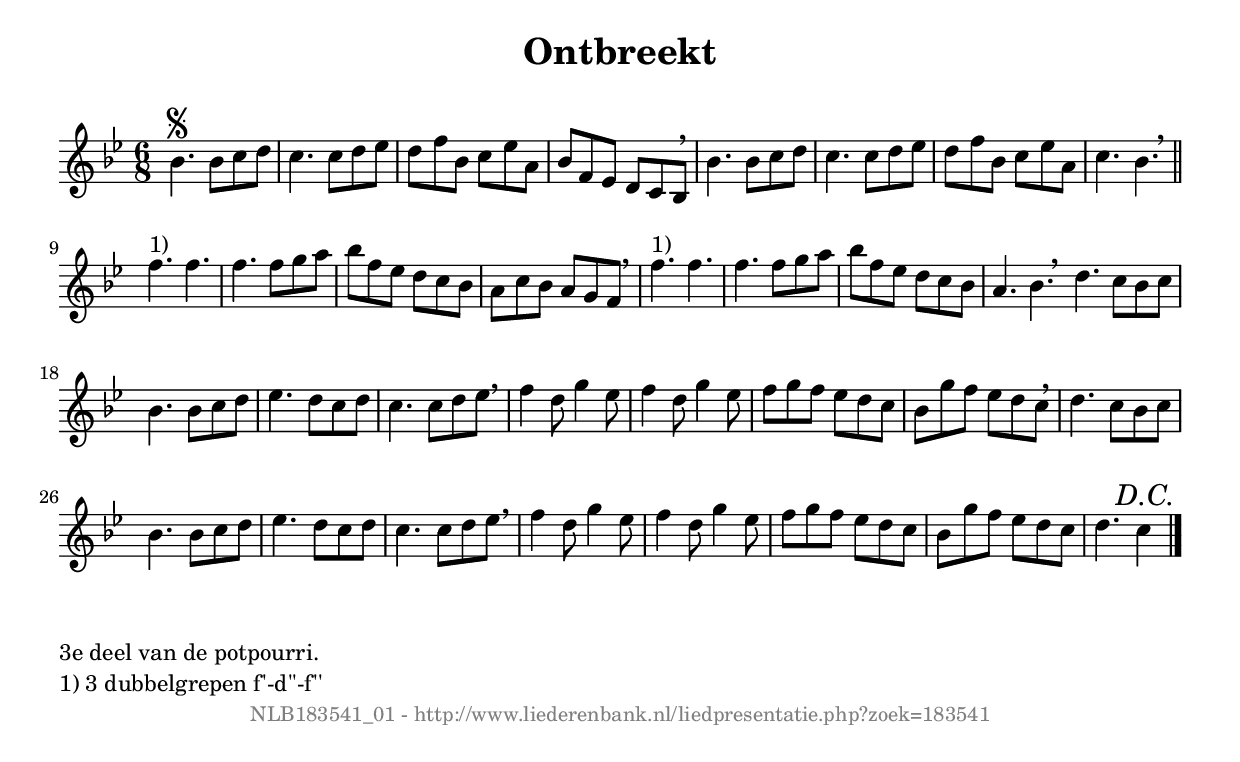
%
% produced by wce2krn 1.64 (7 June 2014)
%
\version"2.16"
#(append! paper-alist '(("long" . (cons (* 210 mm) (* 2000 mm)))))
#(set-default-paper-size "long")
sb = {\breathe}
mBreak = {\breathe }
bBreak = {\breathe }
x = {\once\override NoteHead #'style = #'cross }
gl=\glissando
itime={\override Staff.TimeSignature #'stencil = ##f }
ficta = {\once\set suggestAccidentals = ##t}
fine = {\once\override Score.RehearsalMark #'self-alignment-X = #1 \mark \markup {\italic{Fine}}}
dc = {\once\override Score.RehearsalMark #'self-alignment-X = #1 \mark \markup {\italic{D.C.}}}
dcf = {\once\override Score.RehearsalMark #'self-alignment-X = #1 \mark \markup {\italic{D.C. al Fine}}}
dcc = {\once\override Score.RehearsalMark #'self-alignment-X = #1 \mark \markup {\italic{D.C. al Coda}}}
ds = {\once\override Score.RehearsalMark #'self-alignment-X = #1 \mark \markup {\italic{D.S.}}}
dsf = {\once\override Score.RehearsalMark #'self-alignment-X = #1 \mark \markup {\italic{D.S. al Fine}}}
dsc = {\once\override Score.RehearsalMark #'self-alignment-X = #1 \mark \markup {\italic{D.S. al Coda}}}
pv = {\set Score.repeatCommands = #'((volta "1"))}
sv = {\set Score.repeatCommands = #'((volta "2"))}
tv = {\set Score.repeatCommands = #'((volta "3"))}
qv = {\set Score.repeatCommands = #'((volta "4"))}
xv = {\set Score.repeatCommands = #'((volta #f))}
\header{ tagline = ""
title = "Ontbreekt"
}
\score {{
\key bes \major
\relative g'
{
\set melismaBusyProperties = #'()
\time 6/8
\tempo 4=120
\override Score.MetronomeMark #'transparent = ##t
\override Score.RehearsalMark #'break-visibility = #(vector #t #t #f)
bes4.\segno bes8 c d c4. c8 d es d f bes, c es a, bes f es d c bes \sb bes'4. bes8 c d c4. c8 d es d f bes, c es a, c4. bes \bar "||" \bBreak
f'4.^"1)" f f f8 g a bes f es d c bes a c bes a g f \sb f'4.^"1)" f f f8 g a bes f es d c bes a4. bes \bar ":|:" \bBreak
d4. c8 bes c bes4. bes8 c d es4. d8 c d c4. c8 d es \sb f4 d8 g4 es8 f4 d8 g4 es8 f g f es d c bes g' f es d c \mBreak \bar "|"
d4. c8 bes c bes4. bes8 c d es4. d8 c d c4. c8 d es \sb f4 d8 g4 es8 f4 d8 g4 es8 f g f es d c bes g' f es d c d4. c4\dc \bar "|."
 }}
 \midi { }
 \layout {
            indent = 0.0\cm
}
}
\markup { \wordwrap-string #" 
3e deel van de potpourri.

1) 3 dubbelgrepen f'-d''-f''
"}
\markup { \vspace #0 } \markup { \with-color #grey \fill-line { \center-column { \smaller "NLB183541_01 - http://www.liederenbank.nl/liedpresentatie.php?zoek=183541" } } }
